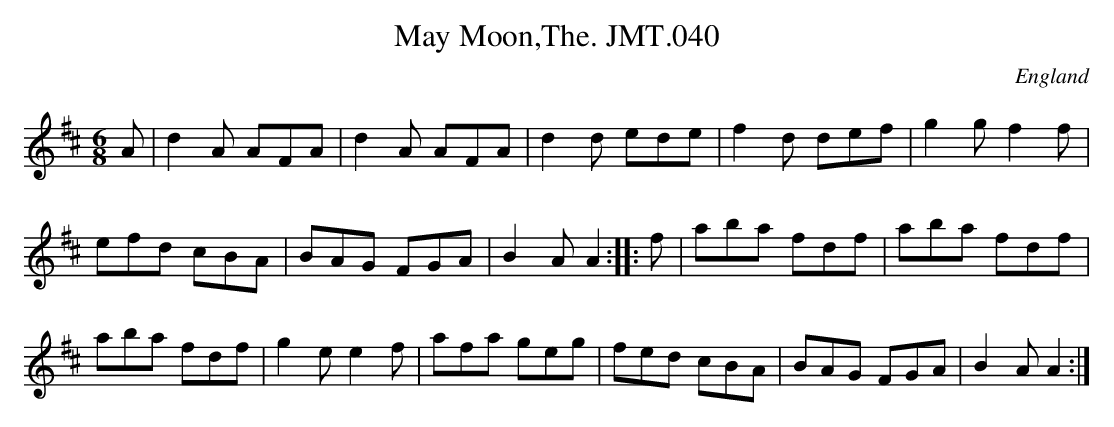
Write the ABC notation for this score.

X:1
T:May Moon,The. JMT.040
M:6/8
L:1/8
O:England
K:D
A|d2A AFA|d2A AFA|d2d ede|f2d def|g2g f2f|!efd cBA|BAG FGA|B2A A2:|
|:f|aba fdf|aba fdf|!aba fdf|g2e e2f|afa geg|fed cBA|BAG FGA|B2A A2:|
